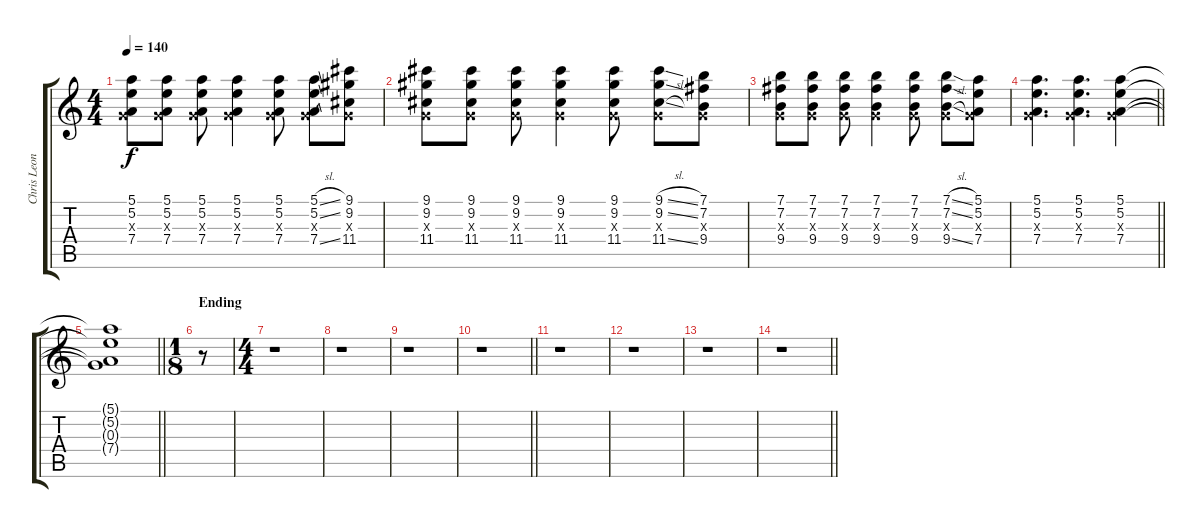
\track ("Chris Leonard (3rd Guitarist)" "Chris Leon") {instrument distortionguitar}
\staff {score tabs}
\tuning (E4 B3 G3 D3 A2 E2) {hide}
\ts (4 4)
\tempo 140
\clef g2
\ks c
(5.1 5.2 0.3{x} 7.4).8{dy f} (5.1 5.2 0.3{x} 7.4).8 (5.1 5.2 0.3{x} 7.4).8 (5.1 5.2 0.3{x} 7.4).4 (5.1 5.2 0.3{x} 7.4).8 (5.1{sl} 5.2{sl} 0.3{x} 7.4{sl}).8 (9.1 9.2 0.3{x} 11.4).8 |
(9.1 9.2 0.3{x} 11.4).8{volume 16} (9.1 9.2 0.3{x} 11.4).8 (9.1 9.2 0.3{x} 11.4).8 (9.1 9.2 0.3{x} 11.4).4 (9.1 9.2 0.3{x} 11.4).8 (9.1{sl} 9.2{sl} 0.3{x} 11.4{sl}).8 (7.1 7.2 0.3{x} 9.4).8 |
(7.1 7.2 0.3{x} 9.4).8 (7.1 7.2 0.3{x} 9.4).8 (7.1 7.2 0.3{x} 9.4).8 (7.1 7.2 0.3{x} 9.4).4 (7.1 7.2 0.3{x} 9.4).8 (7.1{sl} 7.2{sl} 0.3{x} 9.4{sl}).8 (5.1 5.2 0.3{x} 7.4).8 |
\barLineRight lightlight
(5.1 5.2 0.3{x} 7.4).4{d} (5.1 5.2 0.3{x} 7.4).4{d} (5.1 5.2 0.3{x} 7.4).4 |
\barLineRight lightlight
(5.1{t} 5.2{t} 0.3{t} 7.4{t}).1 |
\ts (1 8)
\section ("" "Ending")
r.8{volume 13 instrument electricguitarclean} |
\ts (4 4)
r.1 |
r.1 |
r.1 |
\barLineRight lightlight
r.1 |
r.1 |
r.1 |
r.1 |
\barLineRight lightlight
r.1
